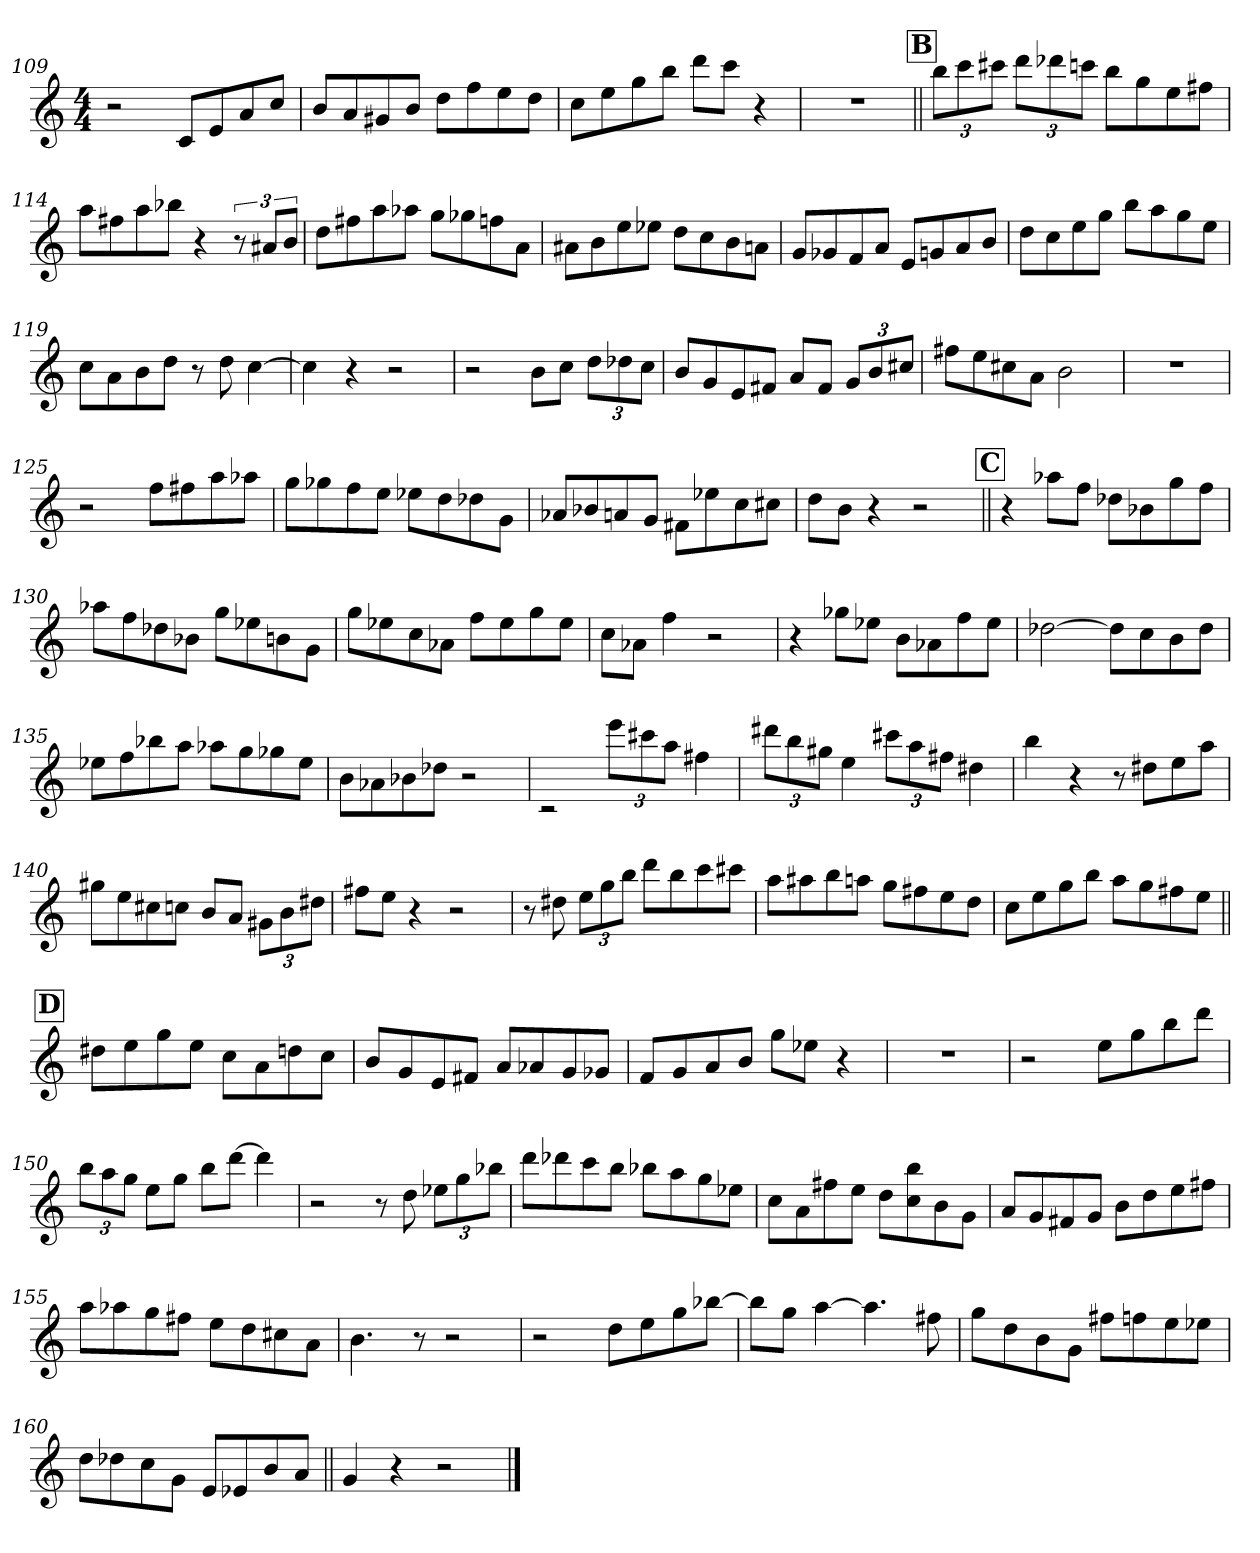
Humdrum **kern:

**kern
*part1
*staff1
!!LO:PB:g=z
*clefG2
*ITrd5c9
*k[b-e-a-]
*M4/4
=109
2r
8E-/L
8G/
8c/
8e-/J
=110
8d/L
8c/
8Bn/
8d/J
8f\L
8a-\
8g\
8f\J
=111
8e-\L
8g\
8b-\
8dd\J
8ff\L
8ee-\J
4r
=112
1r
!!LO:LB:g=z
!!LO:REH:place=s1:a:B:t=B
=113||
12dd\L
12ee-\
12een\J
12ff\L
12ff-X\
12ee-X\J
8dd\L
8b-\
8g\
8an\J
=114
8cc\L
8an\
8cc\
8dd-X\J
4r
12r
12c#X/L
12d/J
=115
8f\L
8an\
8cc\
8cc-X\J
8b-\L
8b--X\
8a-X\
8c\J
=116
8c#X\L
8d\
8g\
8g-X\J
8f\L
8e-\
8d\
8cn\J
!!LO:LB:g=z
=117
8B-/L
8B--X/
8A-/
8c/J
8G/L
8B-X/
8c/
8d/J
=118
8f\L
8e-\
8g\
8b-\J
8dd\L
8cc\
8b-\
8g\J
=119
8e-\L
8c\
8d\
8f\J
8r
8f\
[4e-\
=120
4e-\]
4r
2r
!!LO:LB:g=z
=121
2r
8d\L
8e-\J
12f\L
12f-X\
12e-\J
=122
8d/L
8B-/
8G/
8An/J
8c/L
8A/J
12B-/L
12d/
12en/J
=123
8an\L
8g\
8en\
8c\J
2d\
=124
1r
!!LO:LB:g=z
=125
2r
8a-\L
8an\
8cc\
8cc-X\J
=126
8b-\L
8b--X\
8a-\
8g\J
8g-X\L
8f\
8f-X\
8B-\J
=127
8c-X/L
8d-X/
8cn/
8B-/J
8An\L
8g-X\
8e-\
8en\J
=128
8f\L
8d\J
4r
2r
!!LO:LB:g=z
!!LO:REH:place=s1:a:B:t=C
=129||
4r
8cc-X\L
8a-\J
8f-X\L
8d-X\
8b-\
8a-\J
=130
8cc-X\L
8a-\
8f-X\
8d-X\J
8b-\L
8g-X\
8dn\
8B-\J
=131
8b-\L
8g-X\
8e-\
8c-X\J
8a-\L
8g-\
8b-\
8g-\J
=132
8e-\L
8c-X\J
4a-\
2r
!!LO:LB:g=z
=133
4r
8b--X\L
8g-X\J
8d\L
8c-X\
8a-\
8g-\J
=134
[2f-X\
8f-\L]
8e-\
8d\
8f-\J
=135
8g-X\L
8a-\
8dd-X\
8cc\J
8cc-X\L
8b-\
8b--X\
8g-\J
=136
8d\L
8c-X\
8d-X\
8f-X\J
2r
!!LO:LB:g=z
=137
2rd
12gg\L
12een\
12cc\J
4an\
=138
12ff#X\L
12dd\
12bn\J
4g\
12een\L
12cc\
12an\J
4f#X\
=139
4dd\
4r
8r
8f#X\L
8g\
8cc\J
=140
8bn\L
8g\
8en\
8e-X\J
8d/L
8c/J
12Bn\L
12d\
12f#X\J
!!LO:LB:g=z
=141
8an\L
8g\J
4r
2r
=142
8r
8f#X\
12g\L
12b-\
12dd\J
8ff\L
8dd\
8ee-\
8een\J
=143
8cc\L
8cc#X\
8dd\
8ccn\J
8b-\L
8an\
8g\
8f\J
=144
8e-\L
8g\
8b-\
8dd\J
8cc\L
8b-\
8an\
8g\J
!!LO:PB:g=z
!!LO:REH:place=s1:a:B:t=D
=145||
8f#X\L
8g\
8b-\
8g\J
8e-\L
8c\
8fn\
8e-\J
=146
8d/L
8B-/
8G/
8An/J
8c/L
8c-X/
8B-/
8B--X/J
=147
8A-/L
8B-/
8c/
8d/J
8b-\L
8g-X\J
4r
=148
1r
!!LO:LB:g=z
=149
2r
8g\L
8b-\
8dd\
8ff\J
=150
12dd\L
12cc\
12b-\J
8g\L
8b-\J
8dd\L
[8ff\J
4ff\]
=151
2r
8r
8f\
12g-X\L
12b-\
12dd-X\J
=152
8ff\L
8ff-X\
8ee-\
8dd\J
8dd-X\L
8cc\
8b-\
8g-X\J
!!LO:LB:g=z
=153
8e-\L
8c\
8an\
8g\J
8f\L
8e-\ 8dd\
8d\
8B-\J
=154
8c/L
8B-/
8An/
8B-/J
8d\L
8f\
8g\
8an\J
=155
8cc\L
8cc-X\
8b-\
8an\J
8g\L
8f\
8en\
8c\J
=156
4.d\
8r
2r
!!LO:LB:g=z
=157
2r
8f\L
8g\
8b-\
[8dd-X\J
=158
8dd-\L]
8b-\J
[4cc\
4.cc\]
8an\
=159
8b-\L
8f\
8d\
8B-\J
8an\L
8a-X\
8g\
8g-X\J
=160
8f\L
8f-X\
8e-\
8B-\J
8G/L
8G-X/
8d/
8c/J
=161||
4B-/
4r
2r
==
*-
